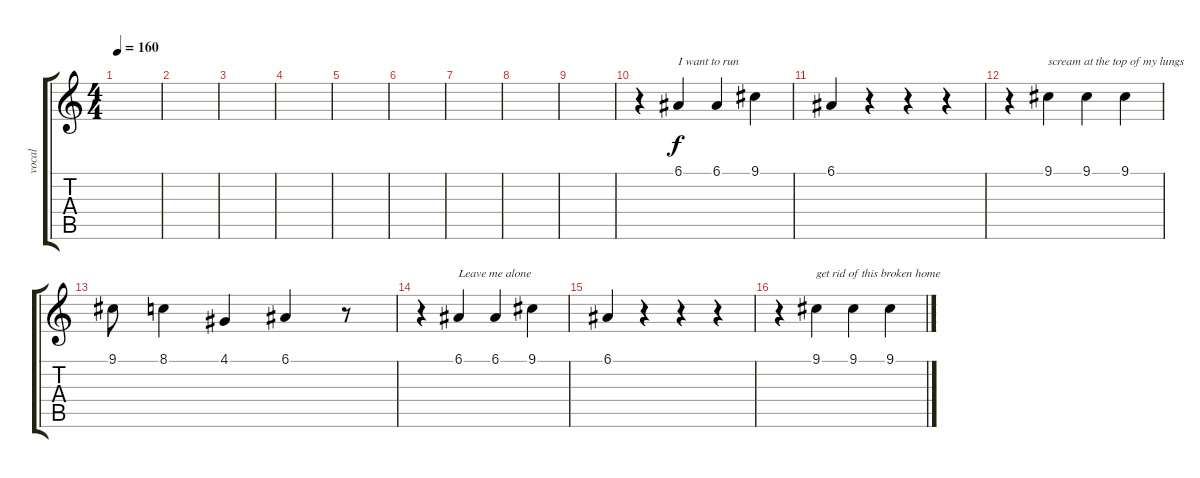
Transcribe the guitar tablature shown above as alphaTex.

\track ("vocal" "vocal") {instrument tenorsax}
\staff {score tabs}
\tuning (E4 B3 G3 D3 A2 E2) {hide}
\ts (4 4)
\tempo 160
\clef g2
\ks c
|
|
|
|
|
|
|
|
|
r.4 6.1.4{txt "I want to run"} 6.1.4 9.1.4 |
6.1.4 r.4 r.4 r.4 |
r.4 9.1.4{txt "scream at the top of my lungs"} 9.1.4 9.1.4 |
9.1.8 8.1.4 4.1.4 6.1.4 r.8 |
r.4 6.1.4{txt "Leave me alone"} 6.1.4 9.1.4 |
6.1.4 r.4 r.4 r.4 |
r.4 9.1.4{txt "get rid of this broken home"} 9.1.4 9.1.4
